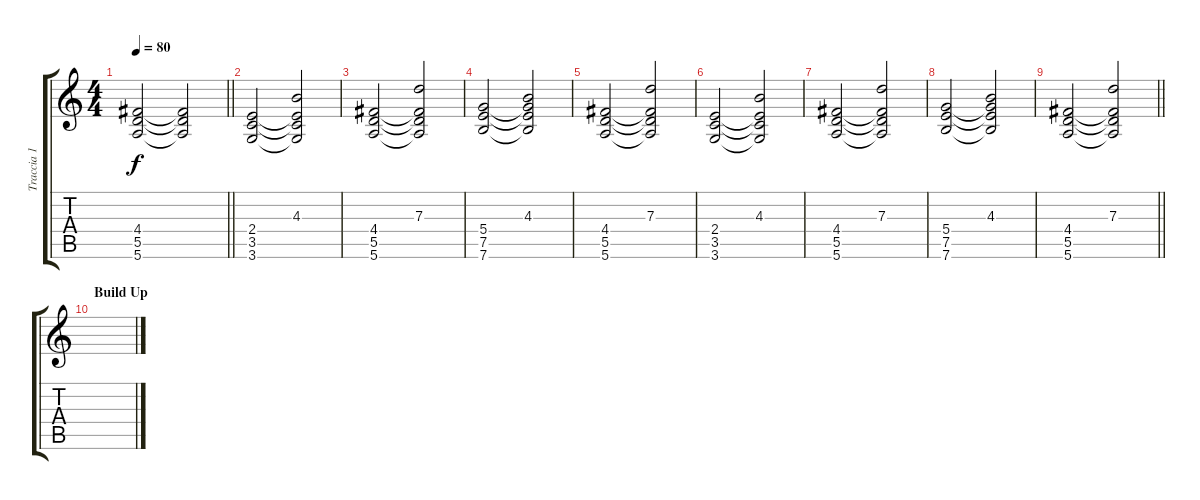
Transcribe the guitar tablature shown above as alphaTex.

\track ("Traccia 1" "Traccia 1") {instrument electricguitarclean}
\staff {score tabs}
\tuning (E4 B3 G3 D3 A2 E2) {hide}
\ts (4 4)
\tempo 80
\clef g2
\barLineRight lightlight
\ks c
(4.4 5.5 5.6).2{dy f} (4.4{t} 5.5{t} 5.6{t}).2 |
\section ("" "")
(2.4 3.5 3.6).2 (4.3 2.4{t} 3.5{t} 3.6{t}).2 |
(4.4 5.5 5.6).2 (7.3 4.4{t} 5.5{t} 5.6{t}).2 |
(5.4 7.5 7.6).2 (4.3 5.4{t} 7.5{t} 7.6{t}).2 |
(4.4 5.5 5.6).2 (7.3 4.4{t} 5.5{t} 5.6{t}).2 |
(2.4 3.5 3.6).2 (4.3 2.4{t} 3.5{t} 3.6{t}).2 |
(4.4 5.5 5.6).2 (7.3 4.4{t} 5.5{t} 5.6{t}).2 |
(5.4 7.5 7.6).2 (4.3 5.4{t} 7.5{t} 7.6{t}).2 |
\barLineRight lightlight
(4.4 5.5 5.6).2 (7.3 4.4{t} 5.5{t} 5.6{t}).2 |
\section ("" "Build Up")
